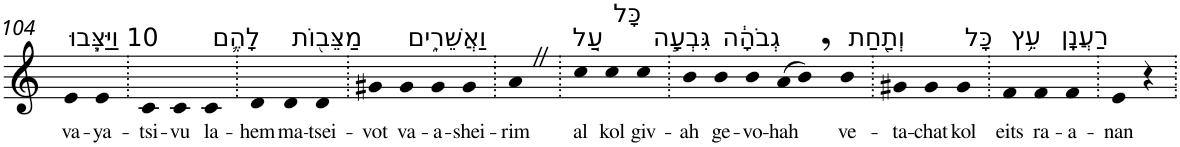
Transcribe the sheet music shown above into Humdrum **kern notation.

**kern	**text
*part1	*part1
*staff1	*staff1
*I"Piano	*
*I'Pno	*
!!LO:PB:g=z
*clefG2	*
*k[]	*
=104	=104
!LO:TX:a:t=10 וַיַּצִּ֧בוּ	!
!	!LO:LY:b
4e	va-
!	!LO:LY:b
4e	-ya-
=105.	=105.
!	!LO:LY:b
4c	-tsi-
!	!LO:LY:b
4c	-vu
!LO:TX:a:t=לָהֶ֛ם	!
!	!LO:LY:b
4c	la-
=106.	=106.
!	!LO:LY:b
4d	-hem
!LO:TX:a:t=מַצֵּב֖וֹת	!
!	!LO:LY:b
4d	ma-
!	!LO:LY:b
4d	-tsei-
=107.	=107.
!	!LO:LY:b
4g#X	-vot
!LO:TX:a:t=וַאֲשֵׁרִ֑ים	!
!	!LO:LY:b
4g#	va-
!	!LO:LY:b
4g#	-a-
!	!LO:LY:b
4g#	-shei-
=108.	=108.
!	!LO:LY:b
4aZ	-rim
=109.	=109.
!LO:TX:a:t=עַ֚ל	!
!	!LO:LY:b
4cc	al
!LO:TX:a:t=כָּל	!
!	!LO:LY:b
4cc	kol
!LO:TX:a:t=גִּבְעָ֣ה	!
!	!LO:LY:b
4cc	giv-
=110.	=110.
!	!LO:LY:b
4b	-ah
!LO:TX:a:t=גְבֹהָ֔ה	!
!	!LO:LY:b
4b	ge-
!	!LO:LY:b
4b	-vo-
!	!LO:LY:b
(>8a	-hah
8b,)	.
!LO:TX:a:t=וְתַ֖חַת	!
!	!LO:LY:b
4b	ve-
=111.	=111.
!	!LO:LY:b
4g#X	-ta-
!	!LO:LY:b
4g#	-chat
!LO:TX:a:t=כָּל	!
!	!LO:LY:b
4g#	kol
=112.	=112.
!LO:TX:a:t=עֵ֥ץ	!
!	!LO:LY:b
4f	eits
!LO:TX:a:t=רַעֲנָֽן	!
!	!LO:LY:b
4f	ra-
!	!LO:LY:b
4f	-a-
=113.	=113.
!	!LO:LY:b
4e	-nan
4r	.
=.	=.
*-	*-
